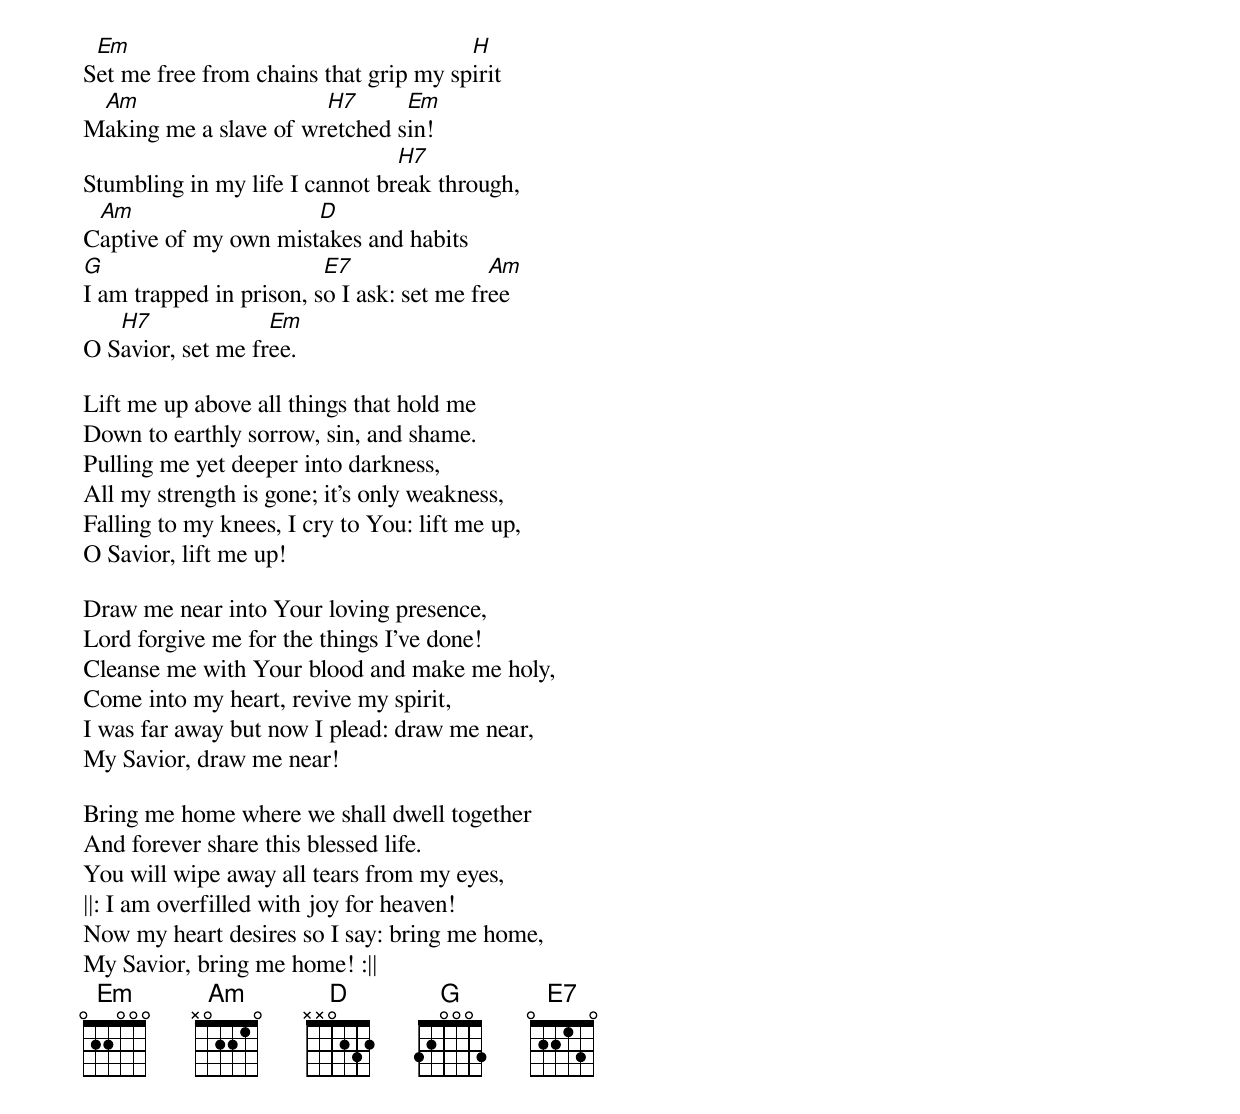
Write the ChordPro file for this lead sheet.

S[Em]et me free from chains that grip my sp[H]irit
M[Am]aking me a slave of wr[H7]etched s[Em]in!
Stumbling in my life I cannot br[H7]eak through,
C[Am]aptive of my own mist[D]akes and habits
[G]I am trapped in prison, s[E7]o I ask: set me fr[Am]ee
O S[H7]avior, set me fr[Em]ee.

Lift me up above all things that hold me
Down to earthly sorrow, sin, and shame.
Pulling me yet deeper into darkness,
All my strength is gone; it’s only weakness,
Falling to my knees, I cry to You: lift me up,
O Savior, lift me up!

Draw me near into Your loving presence,
Lord forgive me for the things I’ve done!
Cleanse me with Your blood and make me holy,
Come into my heart, revive my spirit,
I was far away but now I plead: draw me near,
My Savior, draw me near!

Bring me home where we shall dwell together
And forever share this blessed life.
You will wipe away all tears from my eyes,
||: I am overfilled with joy for heaven!
Now my heart desires so I say: bring me home,
My Savior, bring me home! :||
